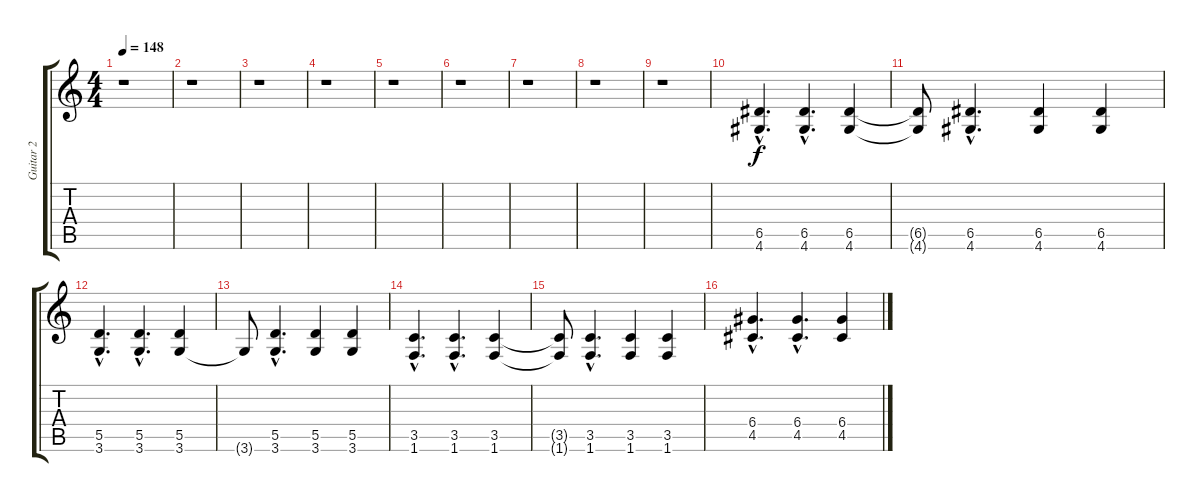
\track ("Guitar 2" "Guitar 2") {instrument electricguitarclean}
\staff {score tabs}
\tuning (E4 B3 G3 D3 A2 E2) {hide}
\ts (4 4)
\tempo 148
\clef g2
\ks c
r.1{dy f} |
r.1 |
r.1 |
r.1 |
r.1 |
r.1 |
r.1 |
r.1 |
r.1 |
(6.5{hac} 4.6{hac}).4{d} (6.5{hac} 4.6{hac}).4{d} (6.5 4.6).4 |
(6.5{t} 4.6{t}).8 (6.5{hac} 4.6{hac}).4{d} (6.5 4.6).4 (6.5 4.6).4 |
(5.5{hac} 3.6{hac}).4{d} (5.5{hac} 3.6{hac}).4{d} (5.5 3.6).4 |
3.6{t}.8 (5.5{hac} 3.6{hac}).4{d} (5.5 3.6).4 (5.5 3.6).4 |
(3.5{hac} 1.6{hac}).4{d} (3.5{hac} 1.6{hac}).4{d} (3.5 1.6).4 |
(3.5{t} 1.6{t}).8 (3.5{hac} 1.6{hac}).4{d} (3.5 1.6).4 (3.5 1.6).4 |
(6.4{hac} 4.5{hac}).4{d} (6.4{hac} 4.5{hac}).4{d} (6.4 4.5).4
